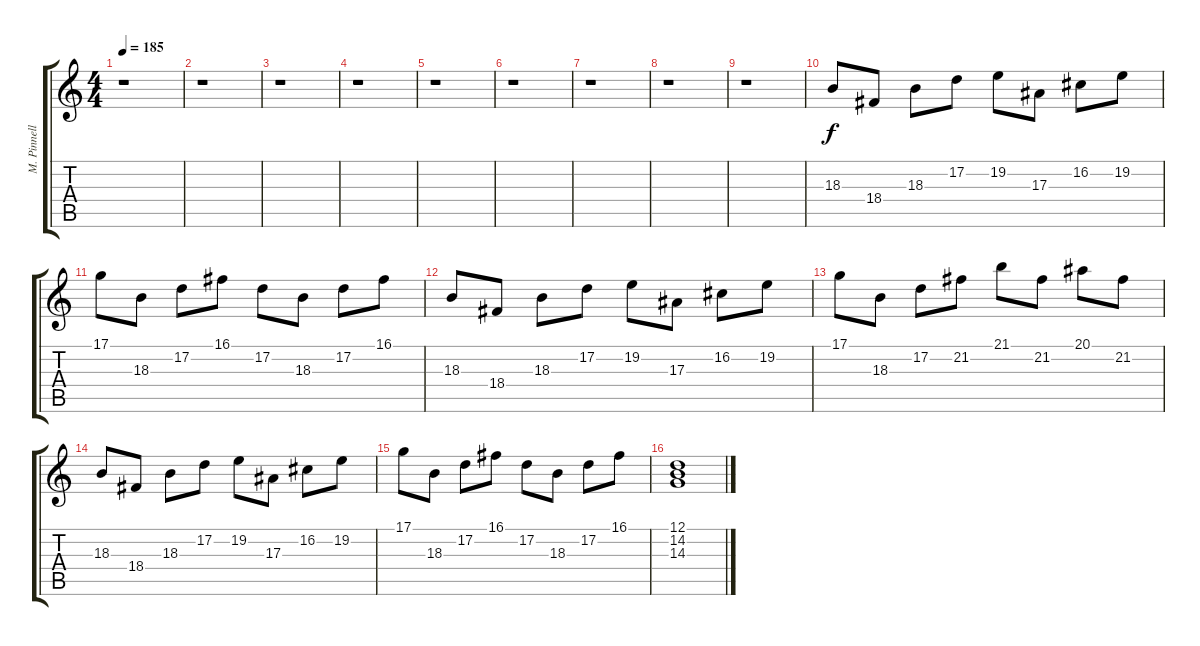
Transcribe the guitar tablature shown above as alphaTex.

\track ("M. Pinnella (Piano)" "M. Pinnell") {instrument clavinet}
\staff {score tabs}
\tuning (D4 A3 F3 C3 G2 D2) {hide}
\ts (4 4)
\tempo 185
\clef g2
\ks c
r.1{dy f} |
r.1 |
r.1 |
r.1 |
r.1 |
r.1 |
r.1 |
r.1 |
r.1 |
18.3.8 18.4.8 18.3.8 17.2.8 19.2.8 17.3.8 16.2.8 19.2.8 |
17.1.8 18.3.8 17.2.8 16.1.8 17.2.8 18.3.8 17.2.8 16.1.8 |
18.3.8 18.4.8 18.3.8 17.2.8 19.2.8 17.3.8 16.2.8 19.2.8 |
17.1.8 18.3.8 17.2.8 21.2.8 21.1.8 21.2.8 20.1.8 21.2.8 |
18.3.8 18.4.8 18.3.8 17.2.8 19.2.8 17.3.8 16.2.8 19.2.8 |
17.1.8 18.3.8 17.2.8 16.1.8 17.2.8 18.3.8 17.2.8 16.1.8 |
(12.1 14.2 14.3).1
